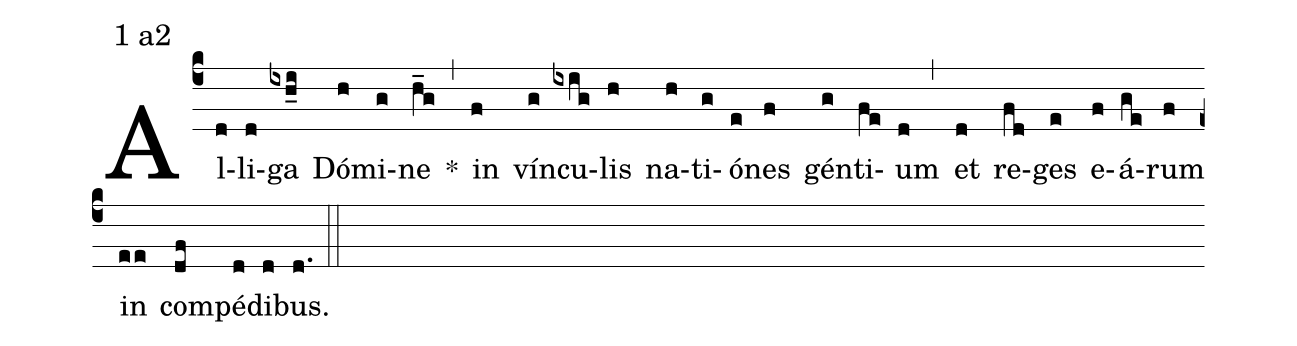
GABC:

mode:1 a2;
%%
(c4) Al(d)li(d)ga(ixh_i) Dó(h)mi(g)ne(h_g) *(,) in(f) vín(g)cu(ixig)lis(h) na(h)ti(g)ó(e)nes(f) gén(g)ti(fe)um(d) (,) et(d) re(fd)ges(e) e(f)á(ge)rum(f) in(ee) com(df)pé(d)di(d)bus.(d.) (::)
